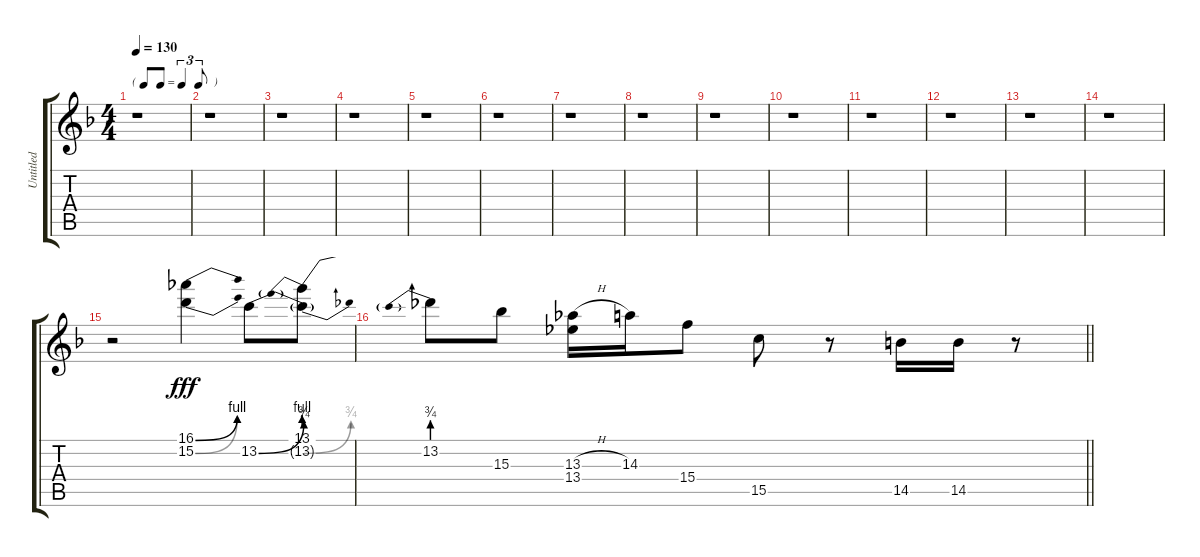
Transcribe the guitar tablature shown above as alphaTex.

\track ("Untitled" "Untitled") {instrument acousticguitarsteel}
\staff {score tabs}
\tuning (E4 B3 G3 D3 A2 E2) {hide}
\ts (4 4)
\tf triplet8th
\tempo 130
\clef g2
\ks f
r.1{dy mf} |
r.1 |
r.1 |
r.1 |
r.1 |
r.1 |
r.1 |
r.1 |
r.1 |
r.1 |
r.1 |
r.1 |
r.1 |
r.1 |
r.2 (16.1{be (bend 0 0 60 4)} 15.2{be (bend 0 0 60 4)}).4{dy fff} 13.2{be (bend 0 0 60 3)}.8 (13.1{be (prebend 0 4 60 4)} 13.2{be (bend 0 0 60 3) t}).8 |
\barLineRight lightlight
13.2{be (prebend 0 3 60 3)}.8 15.3.8 (13.3{h} 13.4).16 14.3.16 15.4.8 15.5.8 r.8 14.5.16 14.5.16 r.8
